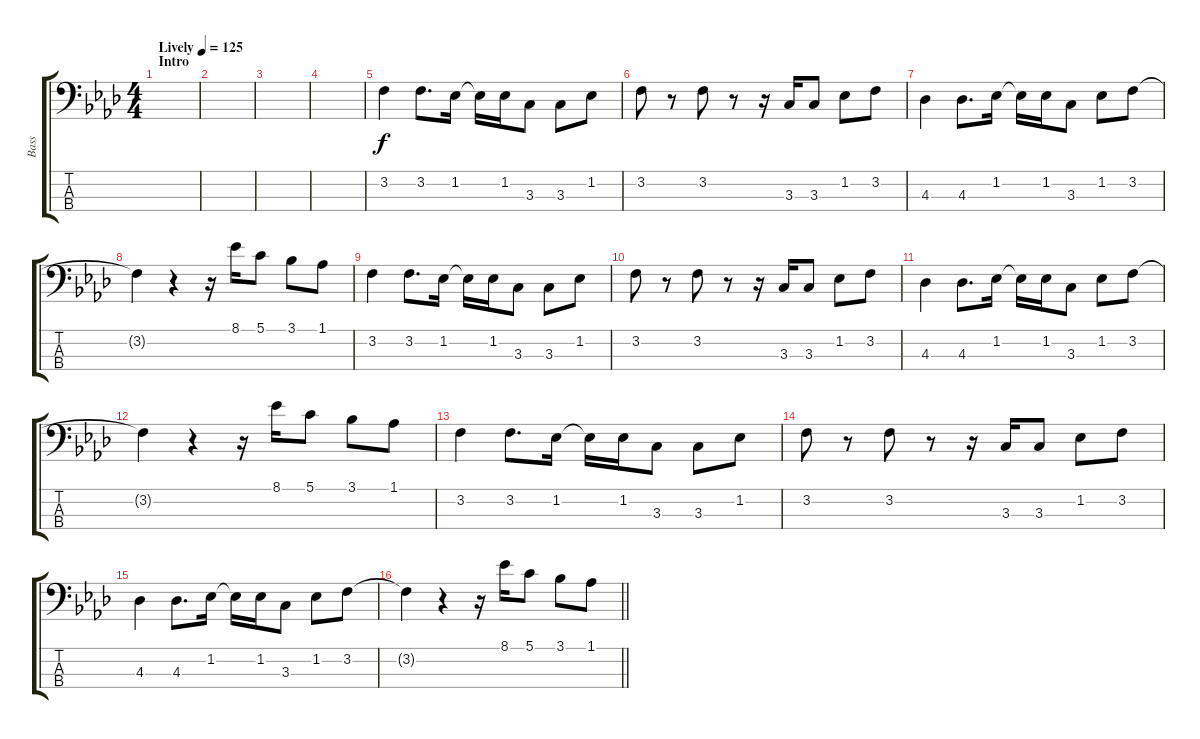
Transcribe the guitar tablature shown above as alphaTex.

\track ("Bass" "Bass") {instrument electricbassfinger}
\staff {score tabs}
\tuning (G2 D2 A1 E1) {hide}
\ts (4 4)
\section ("" "Intro")
\tempo (125 "Lively")
\clef f4
\ks ab
|
|
|
|
3.2.4 3.2.8{d} 1.2.16 1.2{t}.16 1.2.16 3.3.8 3.3.8 1.2.8 |
3.2.8 r.8 3.2.8 r.8 r.16 3.3.16 3.3.8 1.2.8 3.2.8 |
4.3.4 4.3.8{d} 1.2.16 1.2{t}.16 1.2.16 3.3.8 1.2.8 3.2.8 |
3.2{t}.4 r.4 r.16 8.1.16 5.1.8 3.1.8 1.1.8 |
3.2.4 3.2.8{d} 1.2.16 1.2{t}.16 1.2.16 3.3.8 3.3.8 1.2.8 |
3.2.8 r.8 3.2.8 r.8 r.16 3.3.16 3.3.8 1.2.8 3.2.8 |
4.3.4 4.3.8{d} 1.2.16 1.2{t}.16 1.2.16 3.3.8 1.2.8 3.2.8 |
3.2{t}.4 r.4 r.16 8.1.16 5.1.8 3.1.8 1.1.8 |
3.2.4 3.2.8{d} 1.2.16 1.2{t}.16 1.2.16 3.3.8 3.3.8 1.2.8 |
3.2.8 r.8 3.2.8 r.8 r.16 3.3.16 3.3.8 1.2.8 3.2.8 |
4.3.4 4.3.8{d} 1.2.16 1.2{t}.16 1.2.16 3.3.8 1.2.8 3.2.8 |
\barLineRight lightlight
3.2{t}.4 r.4 r.16 8.1.16 5.1.8 3.1.8 1.1.8
